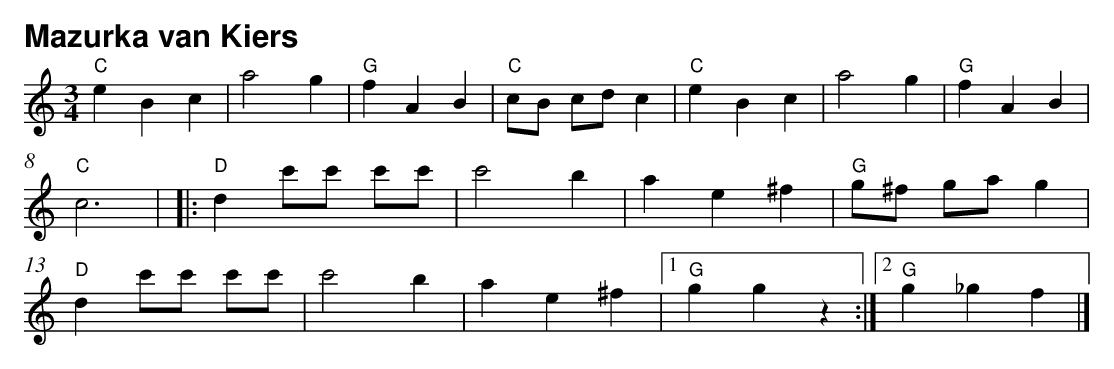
X:1
T:Mazurka van Kiers
L:1/4
M:3/4
K:C
"C" e B c | a2 g |"G" f A B |"C"  c/B/ c/d/ c |"C"  e B c | a2g  |"G" f A B |"C" c3 |
|:"D" d c'/c'/ c'/c'/ | c'2 b | a e ^f | "G" g/^f/ g/a/ g |"D" d c'/c'/ c'/c'/ |
c'2 b | a e ^f |[1"G" g g z :|[2"G" g _g f |]
